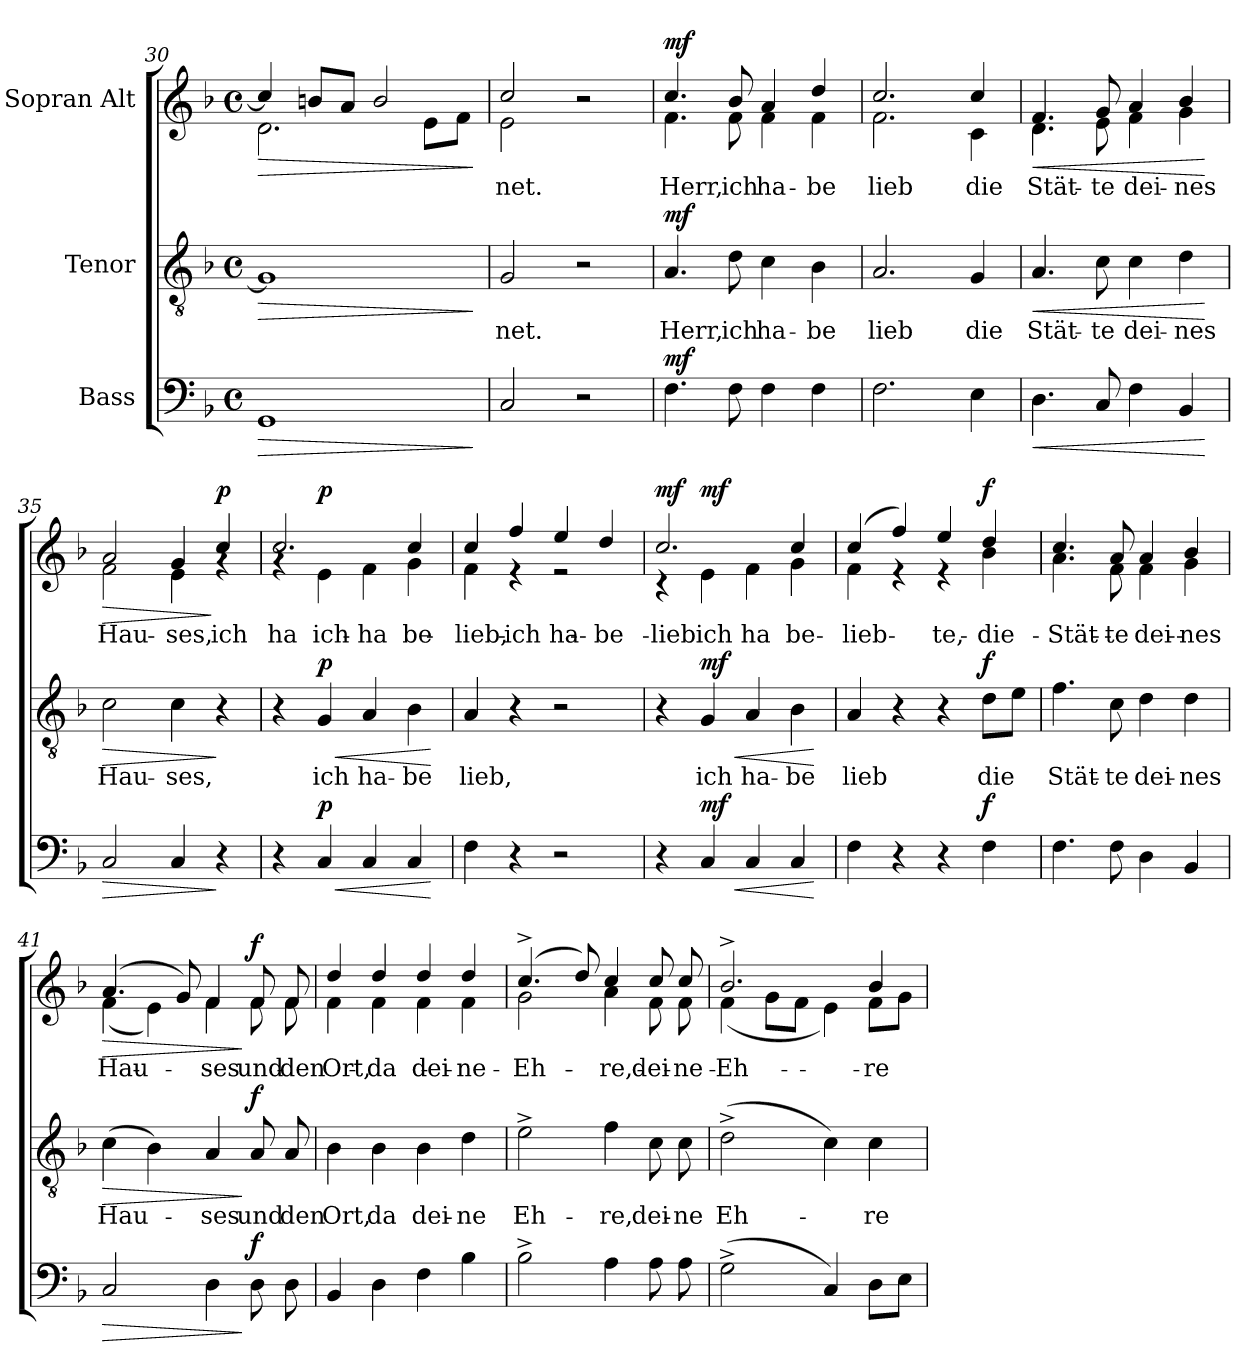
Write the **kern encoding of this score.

**kern	**dynam	**kern	**text	**dynam	**kern	**text	**dynam
*part3	*part3	*part2	*part2	*part2	*part1	*part1	*part1
*staff3	*staff3	*staff2	*staff2	*staff2	*staff1	*staff1	*staff1
*I"Bass	*	*I"Tenor	*	*	*I"Sopran Alt	*	*
*clefF4	*	*clefGv2	*	*	*clefG2	*	*
*k[b-]	*	*k[b-]	*	*	*k[b-]	*	*
*M4/4	*	*M4/4	*	*	*M4/4	*	*
*met(c)	*	*met(c)	*	*	*met(c)	*	*
=30	=30	=30	=30	=30	=30	=30	=30
!	!LO:HP:b	!	!	!LO:HP:b	!	!	!LO:HP:b
*	*	*	*	*	*^	*	*
1GG	>	1G]	.	>	4cc/]	2.d\	.	>
.	.	.	.	.	8bn/L	.	.	.
.	.	.	.	.	8a/J	.	.	.
.	.	.	.	.	2b/	.	.	.
.	.	.	.	.	.	8e\L	.	.
.	.	.	.	.	.	8f\J	.	.
*	*	*	*	*	*v	*v	*	*
.	]	.	.	]	.	.	]
=31	=31	=31	=31	=31	=31	=31	=31
!	!	!	!LO:LY:b	!	!	!LO:LY:b	!
*	*	*	*	*	*^	*	*
2C/	.	2G/	-net.	.	2cc/	2e\	-net.	.
2r	.	2r	.	.	2r	2ryy	.	.
!!LO:LB:g=z	!!
=32	=32	=32	=32	=32	=32	=32	=32	=32
!	!LO:DY:a	!	!LO:LY:b	!LO:DY:a	!	!	!LO:LY:b	!LO:DY:a
4.F\	mf	4.A/	Herr,	mf	4.cc/	4.f\	Herr,	mf
!	!	!	!LO:LY:b	!	!	!	!LO:LY:b	!
8F\	.	8d\	ich	.	8b-/	8f\	ich	.
!	!	!	!LO:LY:b	!	!	!	!LO:LY:b	!
4F\	.	4c\	ha-	.	4a/	4f\	ha-	.
!	!	!	!LO:LY:b	!	!	!	!LO:LY:b	!
4F\	.	4B-\	-be	.	4dd/	4f\	-be	.
=33	=33	=33	=33	=33	=33	=33	=33	=33
!	!	!	!LO:LY:b	!	!	!	!LO:LY:b	!
2.F\	.	2.A/	lieb	.	2.cc/	2.f\	lieb	.
!	!	!	!LO:LY:b	!	!	!	!LO:LY:b	!
4E\	.	4G/	die	.	4cc/	4c\	die	.
=34	=34	=34	=34	=34	=34	=34	=34	=34
!	!LO:HP:b	!	!LO:LY:b	!LO:HP:b	!	!	!LO:LY:b	!LO:HP:b
4.D\	<	4.A/	Stät-	<	4.f/	4.d\	Stät-	<
!	!	!	!LO:LY:b	!	!	!	!LO:LY:b	!
8C/	.	8c\	-te	.	8g/	8e\	-te	.
!	!	!	!LO:LY:b	!	!	!	!LO:LY:b	!
4F\	.	4c\	dei-	.	4a/	4f\	dei-	.
!	!	!	!LO:LY:b	!	!	!	!LO:LY:b	!
4BB-/	.	4d\	-nes	.	4b-/	4g\	-nes	.
*	*	*	*	*	*v	*v	*	*
.	[	.	.	[	.	.	[
=35	=35	=35	=35	=35	=35	=35	=35
!	!LO:HP:b	!	!LO:LY:b	!LO:HP:b	!	!LO:LY:b	!LO:HP:b
*	*	*	*	*	*^	*	*
2C/	>	2c\	Hau-	>	2a/	2f\	Hau-	>
!	!	!	!LO:LY:b	!	!	!	!LO:LY:b	!
4C/	.	4c\	-ses,	.	4g/	4e\	-ses,	.
!	!	!	!	!	!	!	!LO:LY:b	!LO:DY:n=1:a
4r	]	4r	.	]	4cc/	4rg	ich	] p
=36	=36	=36	=36	=36	=36	=36	=36	=36
!	!	!	!	!	!	!	!LO:LY:b	!
4r	.	4r	.	.	2.cc/	4rg	ha-	.
!	!LO:HP:b	!	!LO:LY:b	!LO:HP:b	!	!	!LO:LY:b	!
!	!LO:DY:n=1:a	!	!	!LO:DY:n=1:a	!	!	!	!LO:DY:b
4C/	< p	4G/	ich	< p	.	4e\	ich	p
!	!	!	!LO:LY:b	!	!	!	!LO:LY:b	!
4C/	.	4A/	ha-	.	.	4f\	ha-	.
!	!	!	!LO:LY:b	!	!	!	!LO:LY:b	!
!	!	!	!	!	!	!	!LO:LY:b	!
4C/	.	4B-\	-be	.	4cc/	4g\	-be	.
*	*	*	*	*	*v	*v	*	*
.	[	.	.	[	.	.	.
!!LO:LB:g=z
=37	=37	=37	=37	=37	=37	=37	=37
!	!	!	!LO:LY:b	!	!	!LO:LY:b	!
*	*	*	*	*	*^	*	*
!	!	!	!	!	!	!	!LO:LY:b	!
4F\	.	4A/	lieb,	.	4cc/	4f\	lieb,	.
!	!	!	!	!	!	!	!LO:LY:b	!
4r	.	4r	.	.	4ff/	4r	ich	.
!	!	!	!	!	!	!	!LO:LY:b	!
2r	.	2r	.	.	4ee/	2r	ha-	.
!	!	!	!	!	!	!	!LO:LY:b	!
.	.	.	.	.	4dd/	.	-be	.
=38	=38	=38	=38	=38	=38	=38	=38	=38
!	!	!	!	!	!	!	!LO:LY:b	!LO:DY:a
4r	.	4r	.	.	2.cc/	4r	lieb	mf
!	!LO:HP:b	!	!LO:LY:b	!LO:HP:b	!	!	!LO:LY:b	!
!	!LO:DY:n=1:a	!	!	!LO:DY:n=1:a	!	!	!	!LO:DY:b
4C/	< mf	4G/	ich	< mf	.	4e\	ich	mf
!	!	!	!LO:LY:b	!	!	!	!LO:LY:b	!
4C/	.	4A/	ha-	.	.	4f\	ha-	.
!	!	!	!LO:LY:b	!	!	!	!LO:LY:b	!
!	!	!	!	!	!	!	!LO:LY:b	!
4C/	.	4B-\	-be	.	4cc/	4g\	-be	.
*	*	*	*	*	*v	*v	*	*
.	[	.	.	[	.	.	.
=39	=39	=39	=39	=39	=39	=39	=39
!	!	!	!LO:LY:b	!	!	!LO:LY:b	!
*	*	*	*	*	*^	*	*
!	!	!	!	!	!	!	!LO:LY:b	!
4F\	.	4A/	lieb	.	(4cc/	4f\	lieb	.
4r	.	4r	.	.	4ff/)	4r	.	.
!	!	!	!	!	!	!	!LO:LY:b	!
4r	.	4r	.	.	4ee/	4r	-te,	.
!	!LO:DY:a	!	!LO:LY:b	!LO:DY:a	!	!	!LO:LY:b	!LO:DY:a
4F\	f	8d\L	die	f	4dd/	4b-\	die	f
.	.	8e\J	.	.	.	.	.	.
=40	=40	=40	=40	=40	=40	=40	=40	=40
!	!	!	!LO:LY:b	!	!	!	!LO:LY:b	!
4.F\	.	4.f\	Stät-	.	4.cc/	4.a\	Stät-	.
!	!	!	!LO:LY:b	!	!	!	!LO:LY:b	!
8F\	.	8c\	-te	.	8a/	8f\	-te	.
!	!	!	!LO:LY:b	!	!	!	!LO:LY:b	!
4D\	.	4d\	dei-	.	4a/	4f\	dei-	.
!	!	!	!LO:LY:b	!	!	!	!LO:LY:b	!
4BB-/	.	4d\	-nes	.	4b-/	4g\	-nes	.
!!LO:PB:g=z	!!
=41	=41	=41	=41	=41	=41	=41	=41	=41
!	!LO:HP:b	!	!LO:LY:b	!LO:HP:b	!	!	!LO:LY:b	!LO:HP:b
2C/	>	(4c\	Hau-	>	(4.a/	(4f\	Hau-	>
.	.	4B-\)	.	.	.	4e\)	.	.
.	.	.	.	.	8g/)	.	.	.
!	!	!	!LO:LY:b	!	!	!	!LO:LY:b	!
4D\	.	4A/	-ses	.	4f/	4f\	-ses	.
!	!LO:DY:n=1:a	!	!LO:LY:b	!LO:DY:n=1:a	!	!	!LO:LY:b	!LO:DY:n=1:a
8D\	] f	8A/	und	] f	8f/	8f\	und	] f
!	!	!	!LO:LY:b	!	!	!	!LO:LY:b	!
8D\	.	8A/	den	.	8f/	8f\	den	.
=42	=42	=42	=42	=42	=42	=42	=42	=42
!	!	!	!LO:LY:b	!	!	!	!LO:LY:b	!
4BB-/	.	4B-\	Ort,	.	4dd/	4f\	Ort,	.
!	!	!	!LO:LY:b	!	!	!	!LO:LY:b	!
4D\	.	4B-\	da	.	4dd/	4f\	da	.
!	!	!	!LO:LY:b	!	!	!	!LO:LY:b	!
4F\	.	4B-\	dei-	.	4dd/	4f\	dei-	.
!	!	!	!LO:LY:b	!	!	!	!LO:LY:b	!
4B-\	.	4d\	-ne	.	4dd/	4f\	-ne	.
=43	=43	=43	=43	=43	=43	=43	=43	=43
!	!	!	!LO:LY:b	!	!	!	!LO:LY:b	!
2B-^\	.	2e^\	Eh-	.	(4.cc^/	2g\	Eh-	.
.	.	.	.	.	8dd/)	.	.	.
!	!	!	!LO:LY:b	!	!	!	!LO:LY:b	!
4A\	.	4f\	-re,	.	4cc/	4a\	-re,	.
!	!	!	!LO:LY:b	!	!	!	!LO:LY:b	!
8A\	.	8c\	dei-	.	8cc/	8f\	dei-	.
!	!	!	!LO:LY:b	!	!	!	!LO:LY:b	!
8A\	.	8c\	-ne	.	8cc/	8f\	-ne	.
=44	=44	=44	=44	=44	=44	=44	=44	=44
!	!	!	!LO:LY:b	!	!	!	!LO:LY:b	!
(2G^\	.	(2d^\	Eh-	.	2.b-^/	(4f\	Eh-	.
.	.	.	.	.	.	8g\L	.	.
.	.	.	.	.	.	8f\J	.	.
4C/)	.	4c\)	.	.	.	4e\)	.	.
!	!	!	!LO:LY:b	!	!	!	!LO:LY:b	!
8D\L	.	4c\	-re	.	4b-/	8f\L	-re	.
8E\J	.	.	.	.	.	8g\J	.	.
*	*	*	*	*	*v	*v	*	*
=	=	=	=	=	=	=	=
*-	*-	*-	*-	*-	*-	*-	*-
